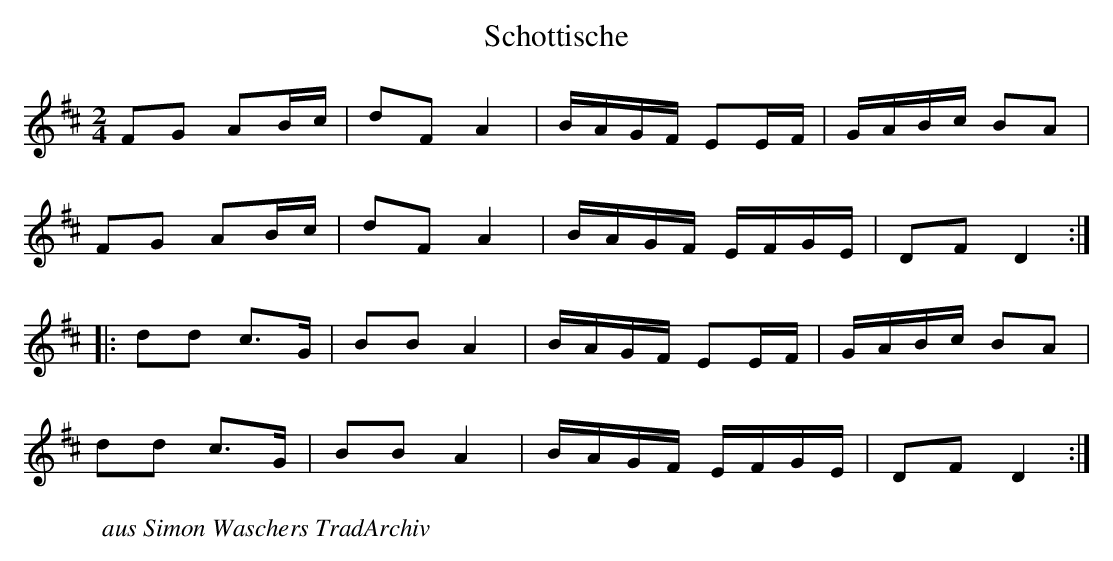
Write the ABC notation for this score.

X:1
T:Schottische
M:2/4
L:1/16
K:D
F2G2 A2Bc | d2F2A4 | BAGF E2EF | GABc B2A2 |
F2G2 A2Bc | d2F2A4 | BAGF EFGE | D2F2D4 :|
|:\
d2d2 c3G | B2B2A4 | BAGF E2EF | GABc B2A2 |
d2d2 c3G | B2B2A4 | BAGF EFGE | D2F2D4 :|
W:aus Simon Waschers TradArchiv
